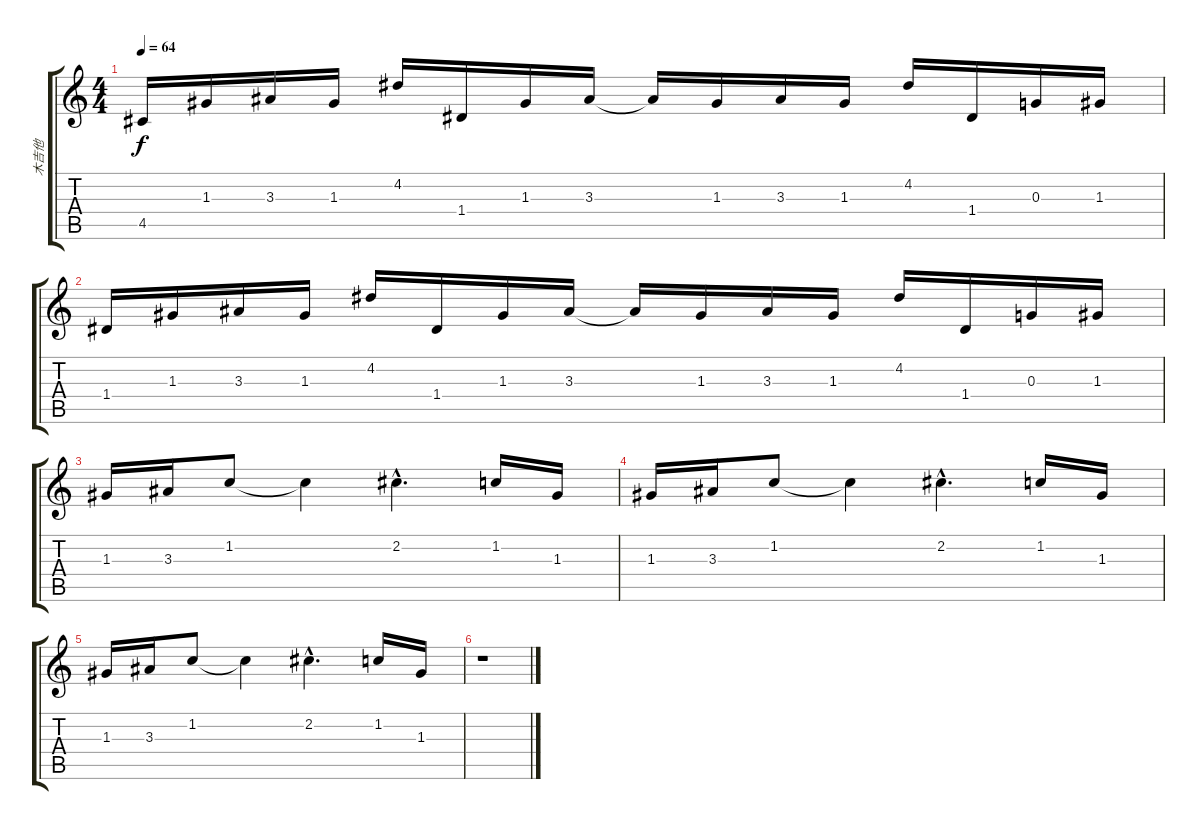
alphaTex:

\track ("木吉他" "木吉他") {instrument acousticguitarsteel}
\staff {score tabs}
\tuning (E4 B3 G3 D3 A2 E2) {hide}
\ts (4 4)
\tempo 64
\clef g2
\ks c
4.5.16{dy f} 1.3.16 3.3.16 1.3.16 4.2.16 1.4.16 1.3.16 3.3.16 3.3{t}.16 1.3.16 3.3.16 1.3.16 4.2.16 1.4.16 0.3.16 1.3.16 |
1.4.16 1.3.16 3.3.16 1.3.16 4.2.16 1.4.16 1.3.16 3.3.16 3.3{t}.16 1.3.16 3.3.16 1.3.16 4.2.16 1.4.16 0.3.16 1.3.16 |
1.3.16 3.3.16 1.2.8 1.2{t}.4 2.2{hac}.4{d} 1.2.16 1.3.16 |
1.3.16 3.3.16 1.2.8 1.2{t}.4 2.2{hac}.4{d} 1.2.16 1.3.16 |
1.3.16 3.3.16 1.2.8 1.2{t}.4 2.2{hac}.4{d} 1.2.16 1.3.16 |
r.1
